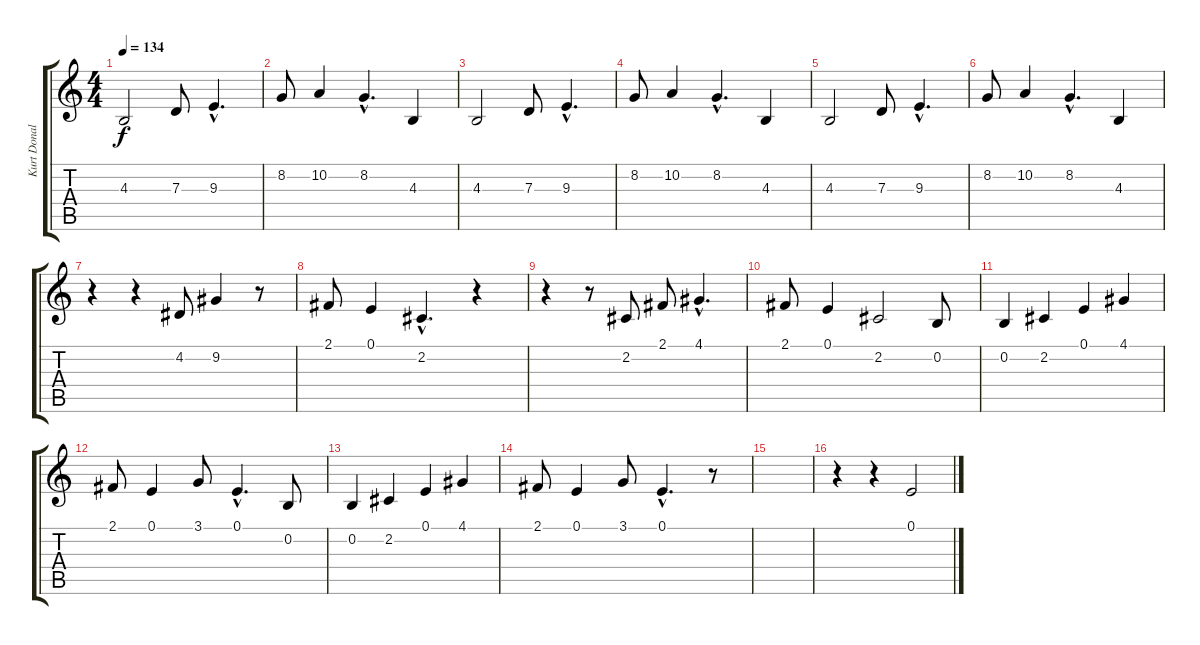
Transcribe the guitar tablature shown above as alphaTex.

\track ("Kurt Donald Cobain (Voix)" "Kurt Donal") {instrument trumpet}
\staff {score tabs}
\tuning (E4 B3 G3 D3 A2 E2) {hide}
\ts (4 4)
\tempo 134
\clef g2
\ks c
4.3.2{dy f} 7.3.8 9.3{hac}.4{d} |
8.2.8 10.2.4 8.2{hac}.4{d} 4.3.4 |
4.3.2 7.3.8 9.3{hac}.4{d} |
8.2.8 10.2.4 8.2{hac}.4{d} 4.3.4 |
4.3.2 7.3.8 9.3{hac}.4{d} |
8.2.8 10.2.4 8.2{hac}.4{d} 4.3.4 |
r.4 r.4 4.2.8 9.2.4 r.8 |
2.1.8 0.1.4 2.2{hac}.4{d} r.4 |
r.4 r.8 2.2.8 2.1.8 4.1{hac}.4{d} |
2.1.8 0.1.4 2.2.2 0.2.8 |
0.2.4 2.2.4 0.1.4 4.1.4 |
2.1.8 0.1.4 3.1.8 0.1{hac}.4{d} 0.2.8 |
0.2.4 2.2.4 0.1.4 4.1.4 |
2.1.8 0.1.4 3.1.8 0.1{hac}.4{d} r.8 |
|
r.4 r.4 0.1.2
